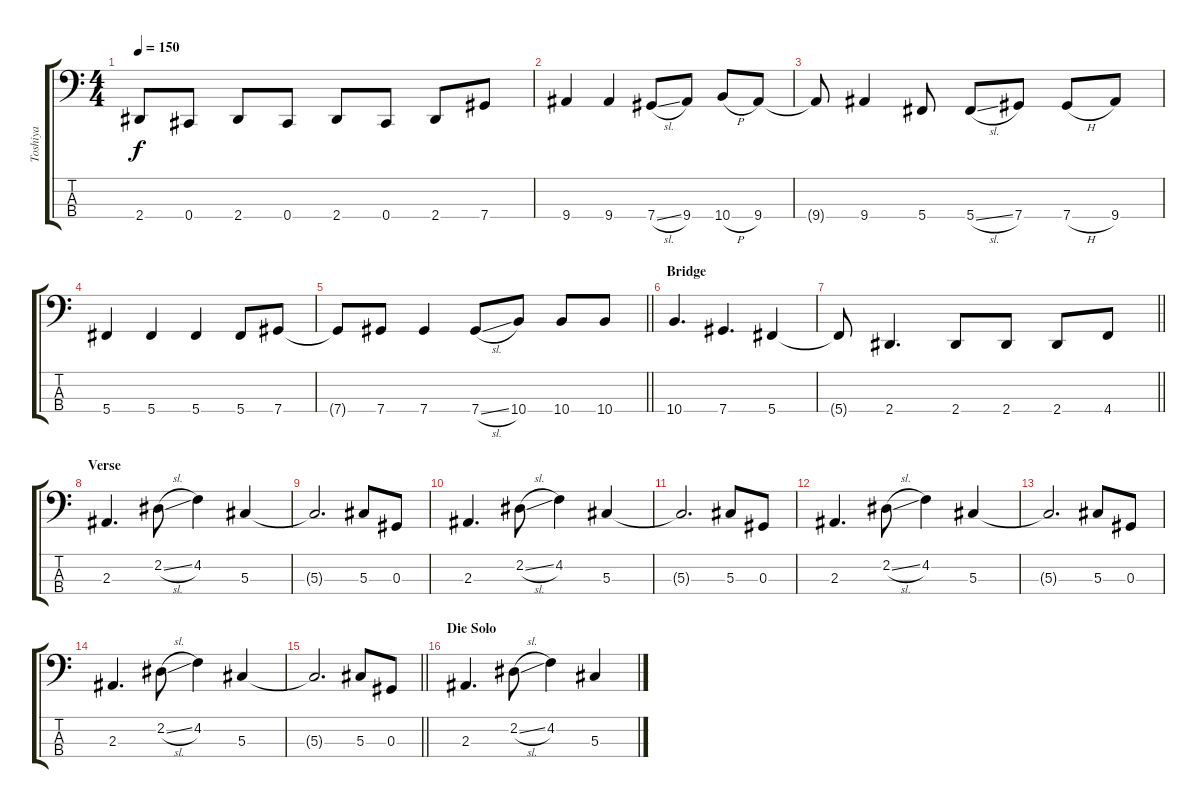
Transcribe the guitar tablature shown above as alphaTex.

\track ("Toshiya" "Toshiya") {instrument electricbassfinger}
\staff {score tabs}
\tuning (Gb2 Db2 Ab1 Db1) {hide}
\ts (4 4)
\tempo 150
\clef f4
\ks c
2.4{t}.8{dy f} 0.4.8 2.4.8 0.4.8 2.4.8 0.4.8 2.4.8 7.4.8 |
9.4.4 9.4.4 7.4{sl}.8 9.4.8 10.4{h}.8 9.4.8 |
9.4{t}.8 9.4.4 5.4.8 5.4{sl}.8 7.4.8 7.4{h}.8 9.4.8 |
5.4.4 5.4.4 5.4.4 5.4.8 7.4.8 |
\barLineRight lightlight
7.4{t}.8 7.4.8 7.4.4 7.4{sl}.8 10.4.8 10.4.8 10.4.8 |
\section ("" "Bridge")
10.4.4{d} 7.4.4{d} 5.4.4 |
\barLineRight lightlight
5.4{t}.8 2.4.4{d} 2.4.8 2.4.8 2.4.8 4.4.8 |
\section ("" "Verse")
2.3.4{d} 2.2{sl}.8 4.2.4 5.3.4 |
5.3{t}.2{d} 5.3.8 0.3.8 |
2.3.4{d} 2.2{sl}.8 4.2.4 5.3.4 |
5.3{t}.2{d} 5.3.8 0.3.8 |
2.3.4{d} 2.2{sl}.8 4.2.4 5.3.4 |
5.3{t}.2{d} 5.3.8 0.3.8 |
2.3.4{d} 2.2{sl}.8 4.2.4 5.3.4 |
\barLineRight lightlight
5.3{t}.2{d} 5.3.8 0.3.8 |
\section ("" "Die Solo")
2.3.4{d} 2.2{sl}.8 4.2.4 5.3.4
